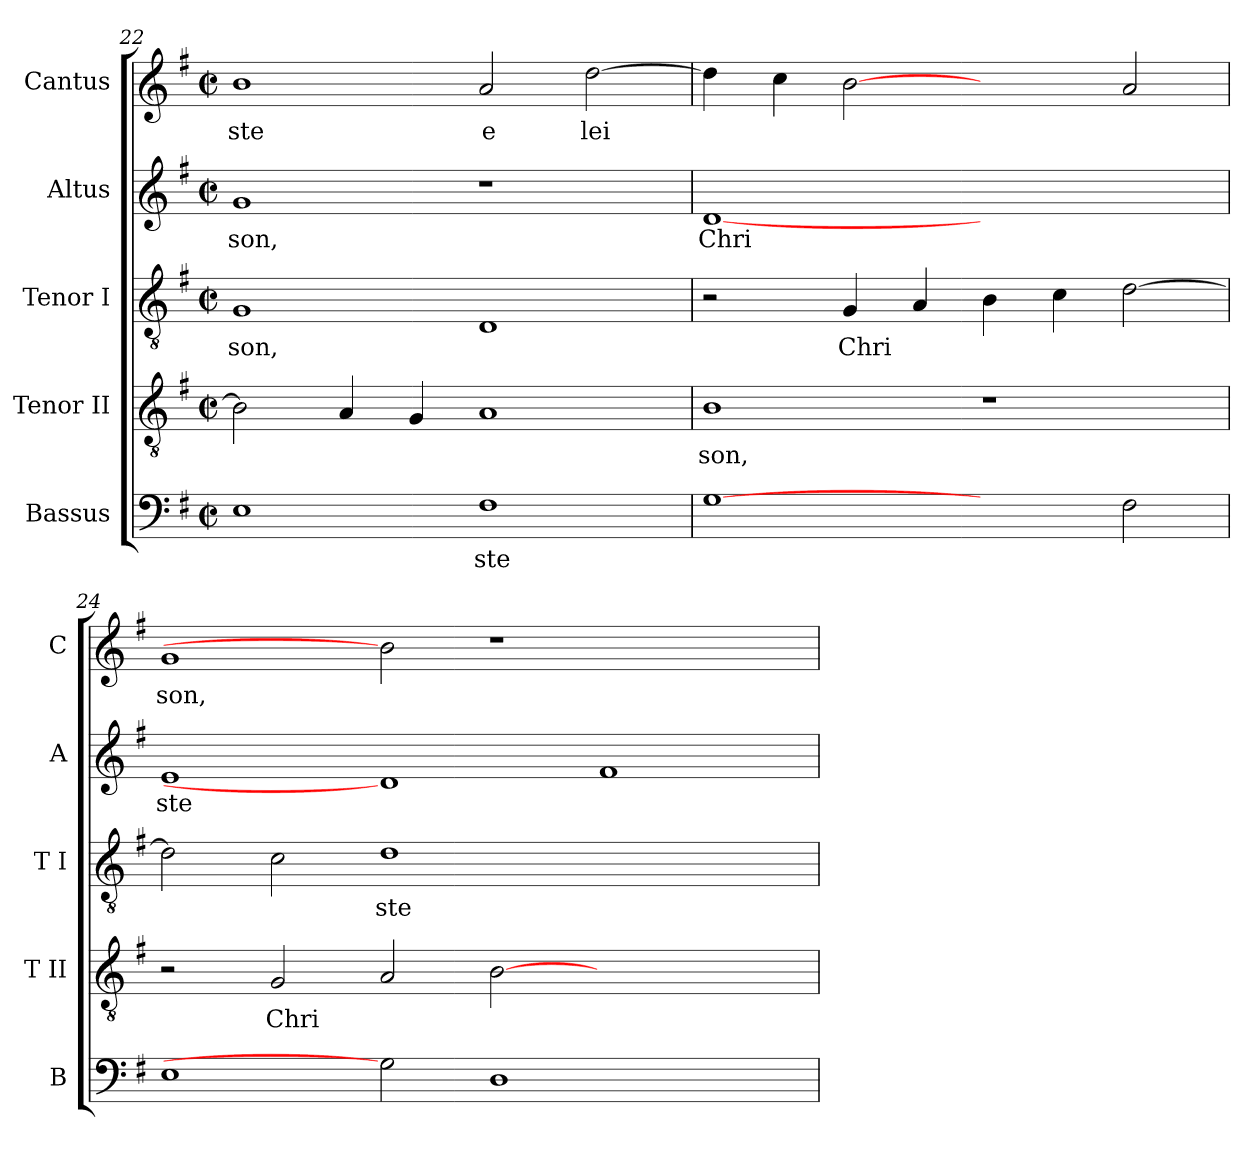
**kern	**text	**kern	**text	**kern	**text	**kern	**text	**kern	**text
*part5	*part5	*part4	*part4	*part3	*part3	*part2	*part2	*part1	*part1
*staff5	*staff5	*staff4	*staff4	*staff3	*staff3	*staff2	*staff2	*staff1	*staff1
*I"Bassus	*	*I"Tenor II	*	*I"Tenor I	*	*I"Altus	*	*I"Cantus	*
*I'B	*	*I'T II	*	*I'T I	*	*I'A	*	*I'C	*
*clefF4	*	*clefGv2	*	*clefGv2	*	*clefG2	*	*clefG2	*
*k[f#]	*	*k[f#]	*	*k[f#]	*	*k[f#]	*	*k[f#]	*
*G:	*	*G:	*	*G:	*	*G:	*	*G:	*
*M2/2	*	*M2/2	*	*M2/2	*	*M2/2	*	*M2/2	*
*met(c|)	*	*met(c|)	*	*met(c|)	*	*met(c|)	*	*met(c|)	*
=22	=22	=22	=22	=22	=22	=22	=22	=22	=22
!	!LO:LY:b:cj	!	!LO:LY:b:cj	!	!LO:LY:b:cj	!	!LO:LY:b:cj	!	!LO:LY:b:cj
1E	.	2B\]	.	1G	son,	1g	-son,	1b	ste
!	!	!	!LO:LY:b:cj	!	!	!	!	!	!
.	.	4A/	.	.	.	.	.	.	.
!	!	!	!LO:LY:b:cj	!	!	!	!	!	!
.	.	4G/	.	.	.	.	.	.	.
!	!LO:LY:b:cj	!	!LO:LY:b:cj	!	!LO:LY:b:cj	!	!	!	!LO:LY:b:cj
1F#	ste	1A	.	1D	.	1r	.	2a/	e
!	!	!	!	!	!	!	!	!	!LO:LY:b:cj
.	.	.	.	.	.	.	.	[>2dd\	lei
=23	=23	=23	=23	=23	=23	=23	=23	=23	=23
!	!LO:LY:b:cj	!	!LO:LY:b:cj	!	!	!	!LO:LY:b:cj	!	!LO:LY:b:cj
[1G	.	1B	son,	2r	.	[1d	Chri	4dd\]	.
!	!	!	!	!	!	!	!	!	!LO:LY:b:cj
.	.	.	.	.	.	.	.	4cc\	.
!	!	!	!	!	!LO:LY:b:cj	!	!	!	!LO:LY:b:cj
.	.	.	.	4G/	Chri	.	.	[2b	.
!	!	!	!	!	!LO:LY:b:cj	!	!	!	!
.	.	.	.	4A/	.	.	.	.	.
!	!	!	!	!	!LO:LY:b:cj	!	!	!	!
2ryy	.	1r	.	4B\	.	1ryy	.	2ryy	.
!	!	!	!	!	!LO:LY:b:cj	!	!	!	!
.	.	.	.	4c\	.	.	.	.	.
!	!LO:LY:b:cj	!	!	!	!LO:LY:b:cj	!	!	!	!LO:LY:b:cj
2F#\	.	.	.	[>2d\	.	.	.	2a/	.
=24	=24	=24	=24	=24	=24	=24	=24	=24	=24
!	!LO:LY:b:cj	!	!	!	!LO:LY:b:cj	!	!LO:LY:b:cj	!	!LO:LY:b:cj
1E	.	2r	.	2d\]	.	1e	ste	1g	son,
!	!	!	!LO:LY:b:cj	!	!LO:LY:b:cj	!	!	!	!
.	.	2G/	Chri	2c\	.	.	.	.	.
!	!	!	!LO:LY:b:cj	!	!LO:LY:b:cj	!	!	!	!
2G]	.	2A/	.	1d	ste	1d]	.	2b]	.
!	!LO:LY:b:cj	!	!LO:LY:b:cj	!	!	!	!	!	!
1D	.	[>2B\	.	.	.	.	.	1r	.
!	!	!	!	!	!	!	!LO:LY:b:cj	!	!
.	.	1ryy	.	1ryy	.	1f#	.	.	.
2ryy	.	.	.	.	.	.	.	2ryy	.
=	=	=	=	=	=	=	=	=	=
*-	*-	*-	*-	*-	*-	*-	*-	*-	*-
